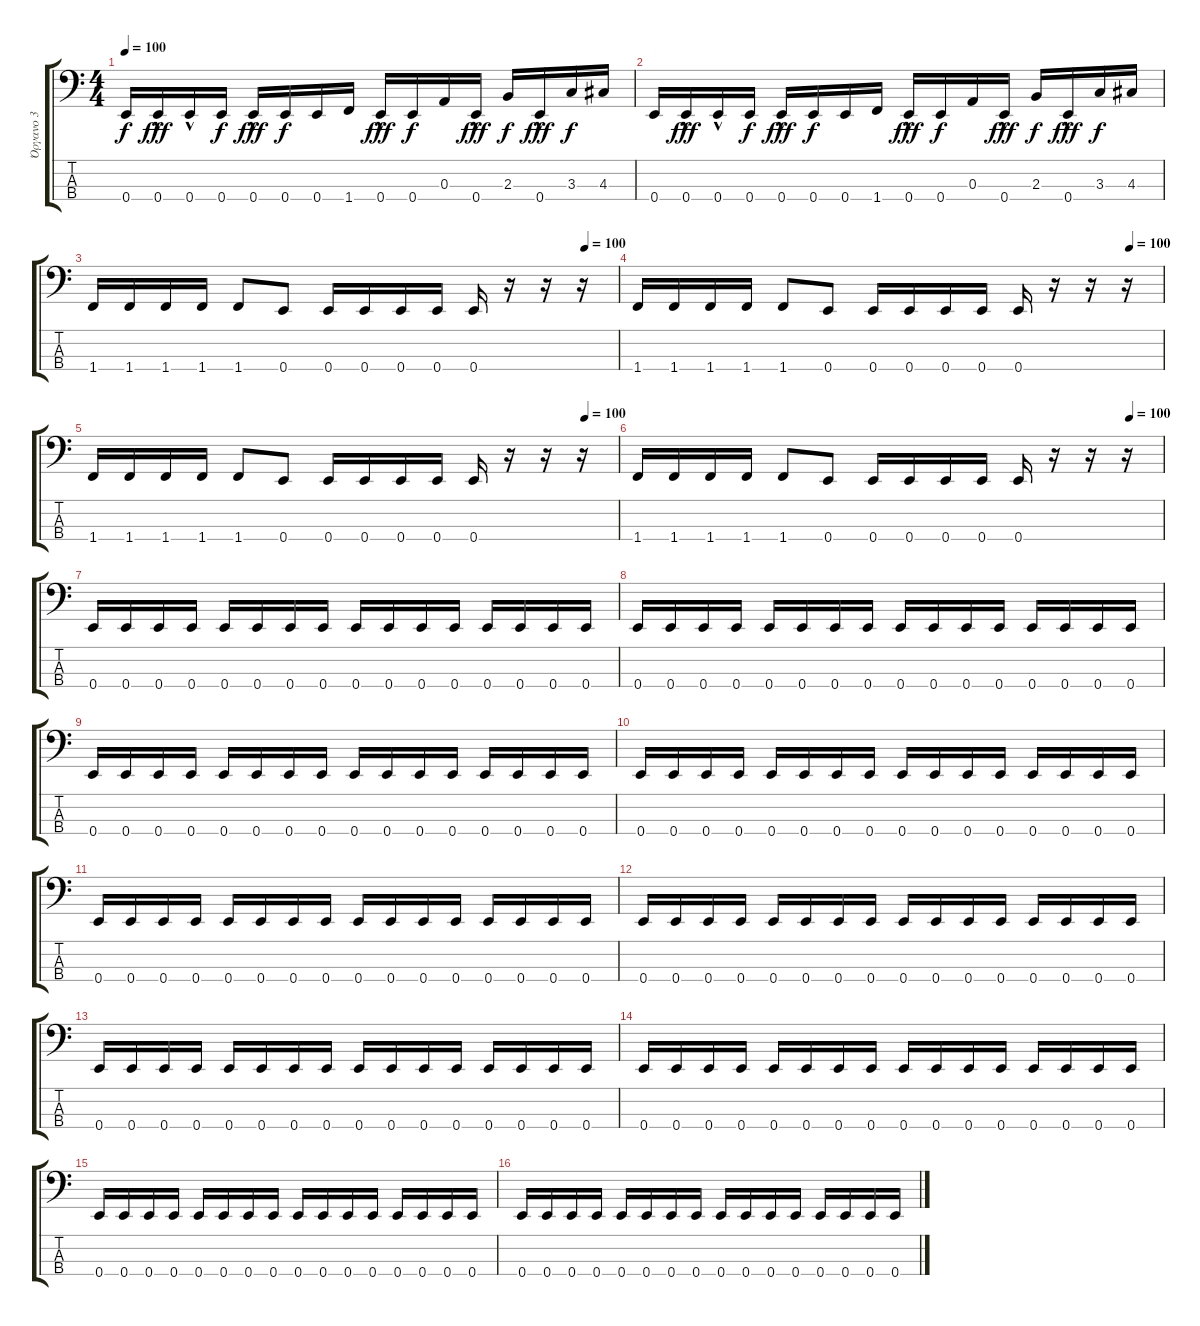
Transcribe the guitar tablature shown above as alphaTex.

\track ("Όργανο 3" "Όργανο 3") {instrument electricbassfinger}
\staff {score tabs}
\tuning (G2 D2 A1 E1) {hide}
\ts (4 4)
\tempo 100
\clef f4
\ks c
0.4.16{dy f} 0.4{hac}.16{dy fff} 0.4{hac}.16 0.4.16{dy f} 0.4{hac}.16{dy fff} 0.4.16{dy f} 0.4.16 1.4.16 0.4{hac}.16{dy fff} 0.4.16{dy f} 0.3.16 0.4{hac}.16{dy fff} 2.3.16{dy f} 0.4{hac}.16{dy fff} 3.3.16{dy f} 4.3.16 |
0.4.16 0.4{hac}.16{dy fff} 0.4{hac}.16 0.4.16{dy f} 0.4{hac}.16{dy fff} 0.4.16{dy f} 0.4.16 1.4.16 0.4{hac}.16{dy fff} 0.4.16{dy f} 0.3.16 0.4{hac}.16{dy fff} 2.3.16{dy f} 0.4{hac}.16{dy fff} 3.3.16{dy f} 4.3.16 |
\tempo (100 0.9375)
1.4.16 1.4.16 1.4.16 1.4.16 1.4.8 0.4.8 0.4.16 0.4.16 0.4.16 0.4.16 0.4.16 r.16 r.16 r.16 |
\tempo (100 0.9375)
1.4.16 1.4.16 1.4.16 1.4.16 1.4.8 0.4.8 0.4.16 0.4.16 0.4.16 0.4.16 0.4.16 r.16 r.16 r.16 |
\tempo (100 0.9375)
1.4.16 1.4.16 1.4.16 1.4.16 1.4.8 0.4.8 0.4.16 0.4.16 0.4.16 0.4.16 0.4.16 r.16 r.16 r.16 |
\tempo (100 0.9375)
1.4.16 1.4.16 1.4.16 1.4.16 1.4.8 0.4.8 0.4.16 0.4.16 0.4.16 0.4.16 0.4.16 r.16 r.16 r.16 |
0.4.16 0.4.16 0.4.16 0.4.16 0.4.16 0.4.16 0.4.16 0.4.16 0.4.16 0.4.16 0.4.16 0.4.16 0.4.16 0.4.16 0.4.16 0.4.16 |
0.4.16 0.4.16 0.4.16 0.4.16 0.4.16 0.4.16 0.4.16 0.4.16 0.4.16 0.4.16 0.4.16 0.4.16 0.4.16 0.4.16 0.4.16 0.4.16 |
0.4.16 0.4.16 0.4.16 0.4.16 0.4.16 0.4.16 0.4.16 0.4.16 0.4.16 0.4.16 0.4.16 0.4.16 0.4.16 0.4.16 0.4.16 0.4.16 |
0.4.16 0.4.16 0.4.16 0.4.16 0.4.16 0.4.16 0.4.16 0.4.16 0.4.16 0.4.16 0.4.16 0.4.16 0.4.16 0.4.16 0.4.16 0.4.16 |
0.4.16 0.4.16 0.4.16 0.4.16 0.4.16 0.4.16 0.4.16 0.4.16 0.4.16 0.4.16 0.4.16 0.4.16 0.4.16 0.4.16 0.4.16 0.4.16 |
0.4.16 0.4.16 0.4.16 0.4.16 0.4.16 0.4.16 0.4.16 0.4.16 0.4.16 0.4.16 0.4.16 0.4.16 0.4.16 0.4.16 0.4.16 0.4.16 |
0.4.16 0.4.16 0.4.16 0.4.16 0.4.16 0.4.16 0.4.16 0.4.16 0.4.16 0.4.16 0.4.16 0.4.16 0.4.16 0.4.16 0.4.16 0.4.16 |
0.4.16 0.4.16 0.4.16 0.4.16 0.4.16 0.4.16 0.4.16 0.4.16 0.4.16 0.4.16 0.4.16 0.4.16 0.4.16 0.4.16 0.4.16 0.4.16 |
0.4.16 0.4.16 0.4.16 0.4.16 0.4.16 0.4.16 0.4.16 0.4.16 0.4.16 0.4.16 0.4.16 0.4.16 0.4.16 0.4.16 0.4.16 0.4.16 |
0.4.16 0.4.16 0.4.16 0.4.16 0.4.16 0.4.16 0.4.16 0.4.16 0.4.16 0.4.16 0.4.16 0.4.16 0.4.16 0.4.16 0.4.16 0.4.16
